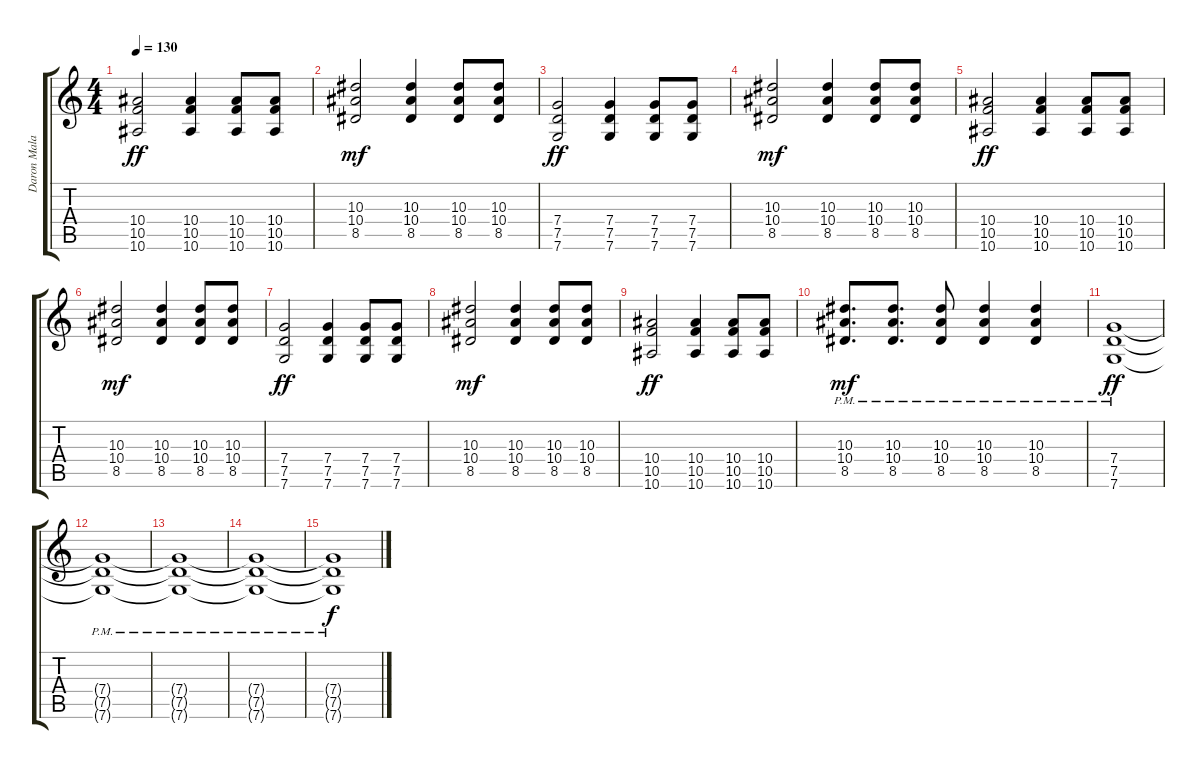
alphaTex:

\track ("Daron Malakian (Overdub)" "Daron Mala") {instrument distortionguitar}
\staff {score tabs}
\tuning (D4 A3 F3 C3 G2 C2) {hide}
\ts (4 4)
\tempo 130
\clef g2
\ks c
(10.4 10.5 10.6).2{dy ff} (10.4 10.5 10.6).4 (10.4 10.5 10.6).8 (10.4 10.5 10.6).8 |
(10.3 10.4 8.5).2{dy mf} (10.3 10.4 8.5).4 (10.3 10.4 8.5).8 (10.3 10.4 8.5).8 |
(7.4 7.5 7.6).2{dy ff} (7.4 7.5 7.6).4 (7.4 7.5 7.6).8 (7.4 7.5 7.6).8 |
(10.3 10.4 8.5).2{dy mf} (10.3 10.4 8.5).4 (10.3 10.4 8.5).8 (10.3 10.4 8.5).8 |
(10.4 10.5 10.6).2{dy ff} (10.4 10.5 10.6).4 (10.4 10.5 10.6).8 (10.4 10.5 10.6).8 |
(10.3 10.4 8.5).2{dy mf} (10.3 10.4 8.5).4 (10.3 10.4 8.5).8 (10.3 10.4 8.5).8 |
(7.4 7.5 7.6).2{dy ff} (7.4 7.5 7.6).4 (7.4 7.5 7.6).8 (7.4 7.5 7.6).8 |
(10.3 10.4 8.5).2{dy mf} (10.3 10.4 8.5).4 (10.3 10.4 8.5).8 (10.3 10.4 8.5).8 |
(10.4 10.5 10.6).2{dy ff} (10.4 10.5 10.6).4 (10.4 10.5 10.6).8 (10.4 10.5 10.6).8 |
(10.3{pm} 10.4{pm} 8.5{pm}).8{d dy mf} (10.3{pm} 10.4{pm} 8.5{pm}).8{d} (10.3{pm} 10.4{pm} 8.5{pm}).8 (10.3{pm} 10.4{pm} 8.5{pm}).4 (10.3{pm} 10.4{pm} 8.5{pm}).4 |
(7.4{pm} 7.5{pm} 7.6{pm}).1{dy ff} |
(7.4{pm t} 7.5{pm t} 7.6{pm t}).1 |
(7.4{pm t} 7.5{pm t} 7.6{pm t}).1 |
(7.4{pm t} 7.5{pm t} 7.6{pm t}).1 |
(7.4{pm t} 7.5{pm t} 7.6{pm t}).1{dy f}
